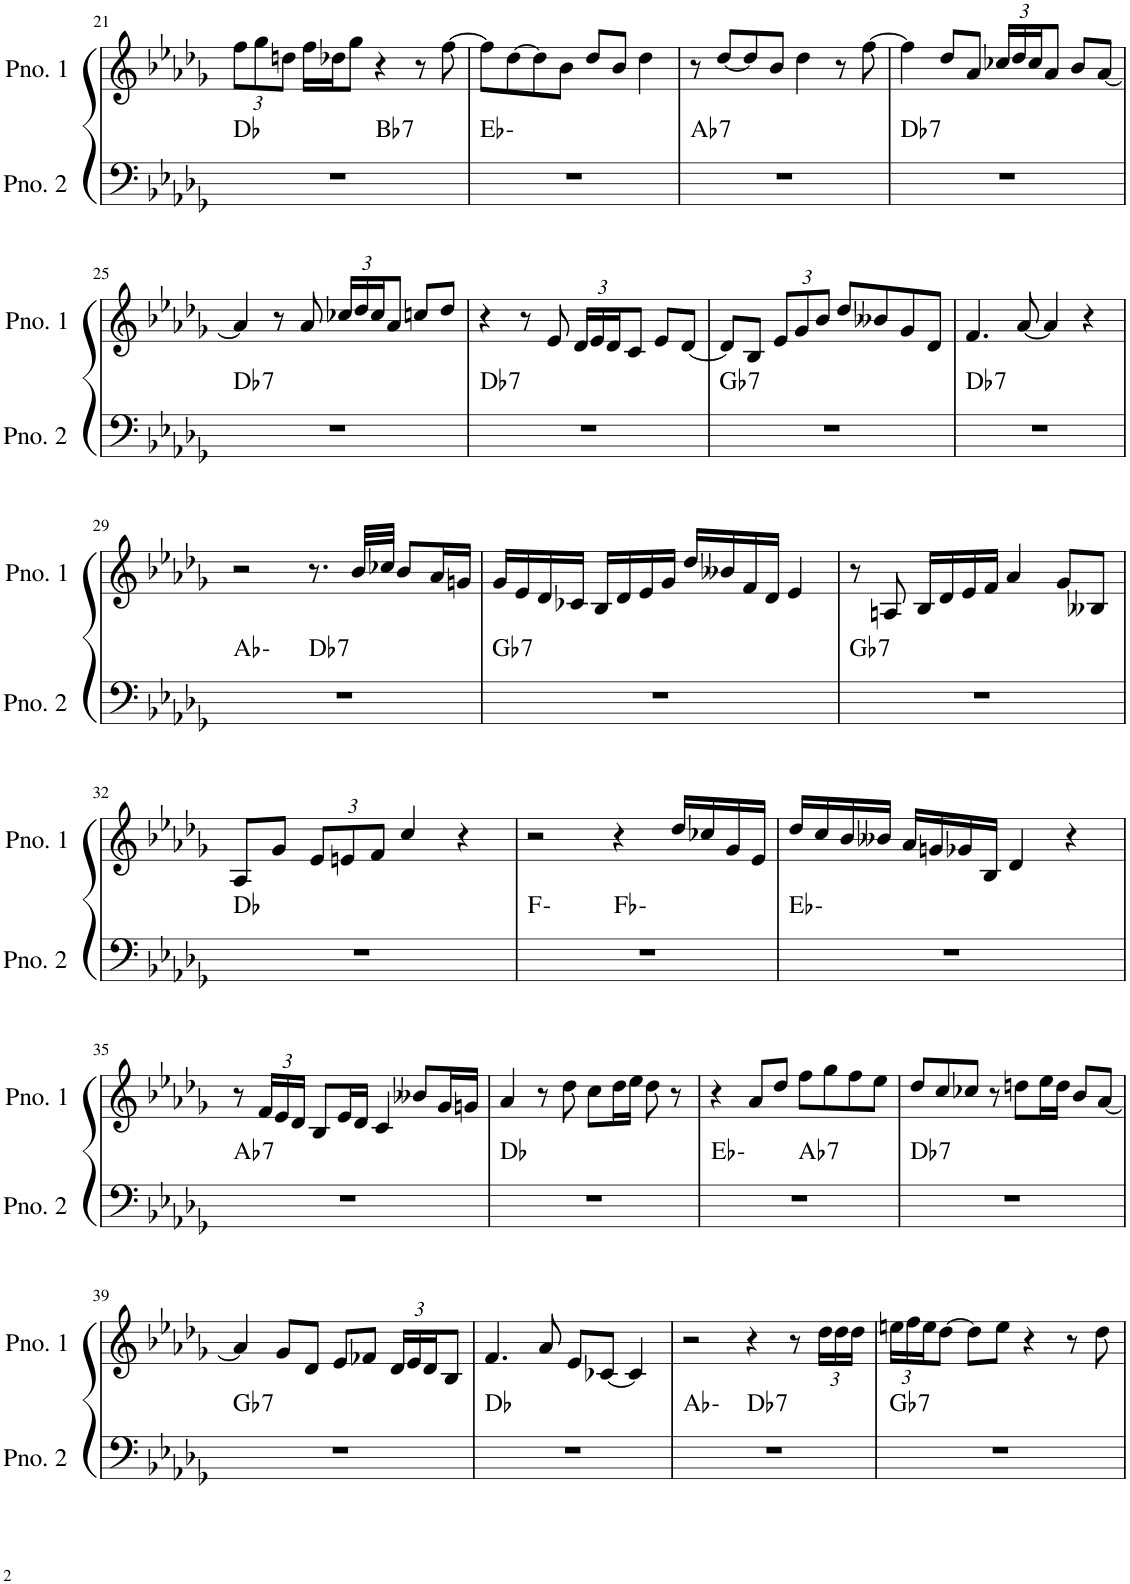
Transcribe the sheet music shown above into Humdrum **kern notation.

**kern	**harte	**kern
*part2	*part2	*part1
*staff2	*	*staff1
*I"ピアノ 2	*	*I"ピアノ 1
!!LO:PB:g=z
*clefF4	*	*clefG2
*k[b-e-a-d-g-]	*	*k[b-e-a-d-g-]
*M4/4	*	*M4/4
*	*	*Xbrackettup
=21	=21	=21
*^	*	*
1r	2ryy	Db:maj	12ff\L
.	.	.	12gg-\
.	.	.	12ddn\J
.	.	.	16ff\LL
.	.	.	16dd-X\J
.	.	.	8gg-\J
!	!	!LO:H:kt=7	!
.	2ryy	Bb:7	4r
.	.	.	8r
.	.	.	[8ff\
*v	*v	*	*
=22	=22	=22
1r	Eb:min	8ff\L]
.	.	[8dd-\
.	.	8dd-\]
.	.	8b-\J
.	.	8dd-/L
.	.	8b-/J
.	.	4dd-\
=23	=23	=23
!	!LO:H:kt=7	!
1r	Ab:7	8r
.	.	[8dd-/L
.	.	8dd-/]
.	.	8b-/J
.	.	4dd-\
.	.	8r
.	.	[8ff\
=24	=24	=24
!	!LO:H:kt=7	!
1r	Db:7	4ff\]
.	.	8dd-/L
.	.	8a-/J
.	.	24cc-X/LL
.	.	24dd-/
.	.	24cc-/J
.	.	8a-/J
.	.	8b-/L
.	.	[8a-/J
!!LO:LB:g=z
=25	=25	=25
!	!LO:H:kt=7	!
1r	Db:7	4a-/]
.	.	8r
.	.	8a-/
.	.	24cc-X/LL
.	.	24dd-/
.	.	24cc-/J
.	.	8a-/J
.	.	8ccn/L
.	.	8dd-/J
=26	=26	=26
!	!LO:H:kt=7	!
1r	Db:7	4r
.	.	8r
.	.	8e-/
.	.	24d-/LL
.	.	24e-/
.	.	24d-/J
.	.	8c/J
.	.	8e-/L
.	.	[8d-/J
=27	=27	=27
!	!LO:H:kt=7	!
1r	Gb:7	8d-/L]
.	.	8B-/J
.	.	12e-/L
.	.	12g-/
.	.	12b-/J
.	.	8dd-/L
.	.	8b--X/
.	.	8g-/
.	.	8d-/J
=28	=28	=28
!	!LO:H:kt=7	!
1r	Db:7	4.f/
.	.	[8a-/
.	.	4a-/]
.	.	4r
!!LO:LB:g=z
=29	=29	=29
*^	*	*
1r	2ryy	Ab:min	2r
!	!	!LO:H:kt=7	!
.	2ryy	Db:7	8.r
.	.	.	32b-/LLL
.	.	.	32cc-X/JJJ
.	.	.	8b-/L
.	.	.	16a-/L
.	.	.	16gn/JJ
=30	=30	=30	=30
!	!	!LO:H:kt=7	!
*v	*v	*	*
1r	Gb:7	16g-/LL
.	.	16e-/
.	.	16d-/
.	.	16c-X/JJ
.	.	16B-/LL
.	.	16d-/
.	.	16e-/
.	.	16g-/JJ
.	.	16dd-/LL
.	.	16b--X/
.	.	16f/
.	.	16d-/JJ
.	.	4e-/
=31	=31	=31
!	!LO:H:kt=7	!
1r	Gb:7	8r
.	.	8An/
.	.	16B-/LL
.	.	16d-/
.	.	16e-/
.	.	16f/JJ
.	.	4a-/
.	.	8g-/L
.	.	8B--X/J
!!LO:LB:g=z
=32	=32	=32
1r	Db:maj	8A-/L
.	.	8g-/J
.	.	12e-/L
.	.	12en/
.	.	12f/J
.	.	4cc/
.	.	4r
=33	=33	=33
*^	*	*
1r	2ryy	F:min	2r
.	2ryy	Fb:min	4r
.	.	.	16dd-/LL
.	.	.	16cc-X/
.	.	.	16g-/
.	.	.	16e-/JJ
*v	*v	*	*
=34	=34	=34
1r	Eb:min	16dd-/LL
.	.	16cc/
.	.	16b-/
.	.	16b--X/JJ
.	.	16a-/LL
.	.	16gn/
.	.	16g-X/
.	.	16B-/JJ
.	.	4d-/
.	.	4r
!!LO:LB:g=z
=35	=35	=35
!	!LO:H:kt=7	!
1r	Ab:7	8r
.	.	24f/LL
.	.	24e-/
.	.	24d-/JJ
.	.	8B-/L
.	.	16e-/L
.	.	16d-/JJ
.	.	4c/
.	.	8b--X/L
.	.	16g-/L
.	.	16gn/JJ
=36	=36	=36
1r	Db:maj	4a-/
.	.	8r
.	.	8dd-\
.	.	8cc\L
.	.	16dd-\L
.	.	16ee-\JJ
.	.	8dd-\
.	.	8r
=37	=37	=37
*^	*	*
1r	2ryy	Eb:min	4r
.	.	.	8a-/L
.	.	.	8dd-/J
!	!	!LO:H:kt=7	!
.	2ryy	Ab:7	8ff\L
.	.	.	8gg-\
.	.	.	8ff\
.	.	.	8ee-\J
=38	=38	=38	=38
!	!	!LO:H:kt=7	!
*v	*v	*	*
1r	Db:7	8dd-/L
.	.	8cc/
.	.	8cc-X/J
.	.	8r
.	.	8ddn\L
.	.	16ee-\L
.	.	16dd\JJ
.	.	8b-/L
.	.	[8a-/J
!!LO:LB:g=z
=39	=39	=39
!	!LO:H:kt=7	!
1r	Gb:7	4a-/]
.	.	8g-/L
.	.	8d-/J
.	.	8e-/L
.	.	8f-X/J
.	.	24d-/LL
.	.	24e-/
.	.	24d-/J
.	.	8B-/J
=40	=40	=40
1r	Db:maj	4.f/
.	.	8a-/
.	.	8e-/L
.	.	[8c-X/J
.	.	4c-/]
=41	=41	=41
*^	*	*
1r	2ryy	Ab:min	2r
!	!	!LO:H:kt=7	!
.	2ryy	Db:7	4r
.	.	.	8r
.	.	.	24dd-\LL
.	.	.	24dd-\
.	.	.	24dd-\JJ
=42	=42	=42	=42
!	!	!LO:H:kt=7	!
*v	*v	*	*
1r	Gb:7	24een\LL
.	.	24ff\
.	.	24ee\J
.	.	[8dd-\J
.	.	8dd-\L]
.	.	8ee\J
.	.	4r
.	.	8r
.	.	8dd-\
=	=	=
*-	*-	*-
